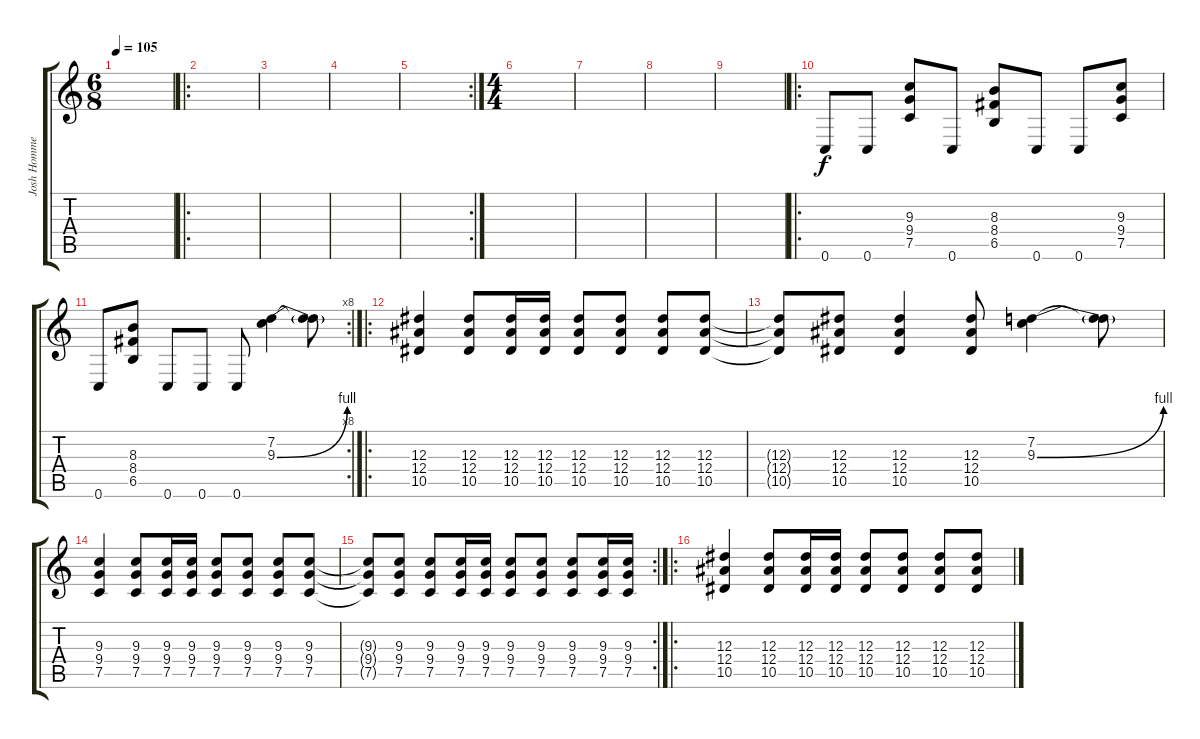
\track ("Josh Homme" "Josh Homme") {instrument overdrivenguitar}
\staff {score tabs}
\tuning (C4 G3 Eb3 Bb2 F2 C2) {hide}
\ts (6 8)
\tempo 105
\clef g2
\ks c
|
\ro
|
|
|
\rc 2
|
\ts (4 4)
|
|
|
|
\ro
0.6.8 0.6.8 (9.3 9.4 7.5).8 0.6.8 (8.3 8.4 6.5).8 0.6.8 0.6.8 (9.3 9.4 7.5).8 |
\rc 8
0.6.8 (8.3 8.4 6.5).8 0.6.8 0.6.8 0.6.8 (7.2 9.3{be (bend 0 0 60 4)}).4 (7.2{t} 9.3{t}).8 |
\ro
(12.3 12.4 10.5).4 (12.3 12.4 10.5).8 (12.3 12.4 10.5).16 (12.3 12.4 10.5).16 (12.3 12.4 10.5).8 (12.3 12.4 10.5).8 (12.3 12.4 10.5).8 (12.3 12.4 10.5).8 |
(12.3{t} 12.4{t} 10.5{t}).8 (12.3 12.4 10.5).8 (12.3 12.4 10.5).4 (12.3 12.4 10.5).8 (7.2 9.3{be (bend 0 0 60 4)}).4 (7.2{t} 9.3{t}).8 |
(9.3 9.4 7.5).4 (9.3 9.4 7.5).8 (9.3 9.4 7.5).16 (9.3 9.4 7.5).16 (9.3 9.4 7.5).8 (9.3 9.4 7.5).8 (9.3 9.4 7.5).8 (9.3 9.4 7.5).8 |
\rc 2
(9.3{t} 9.4{t} 7.5{t}).8 (9.3 9.4 7.5).8 (9.3 9.4 7.5).8 (9.3 9.4 7.5).16 (9.3 9.4 7.5).16 (9.3 9.4 7.5).8 (9.3 9.4 7.5).8 (9.3 9.4 7.5).8 (9.3 9.4 7.5).16 (9.3 9.4 7.5).16 |
\ro
(12.3 12.4 10.5).4 (12.3 12.4 10.5).8 (12.3 12.4 10.5).16 (12.3 12.4 10.5).16 (12.3 12.4 10.5).8 (12.3 12.4 10.5).8 (12.3 12.4 10.5).8 (12.3 12.4 10.5).8
